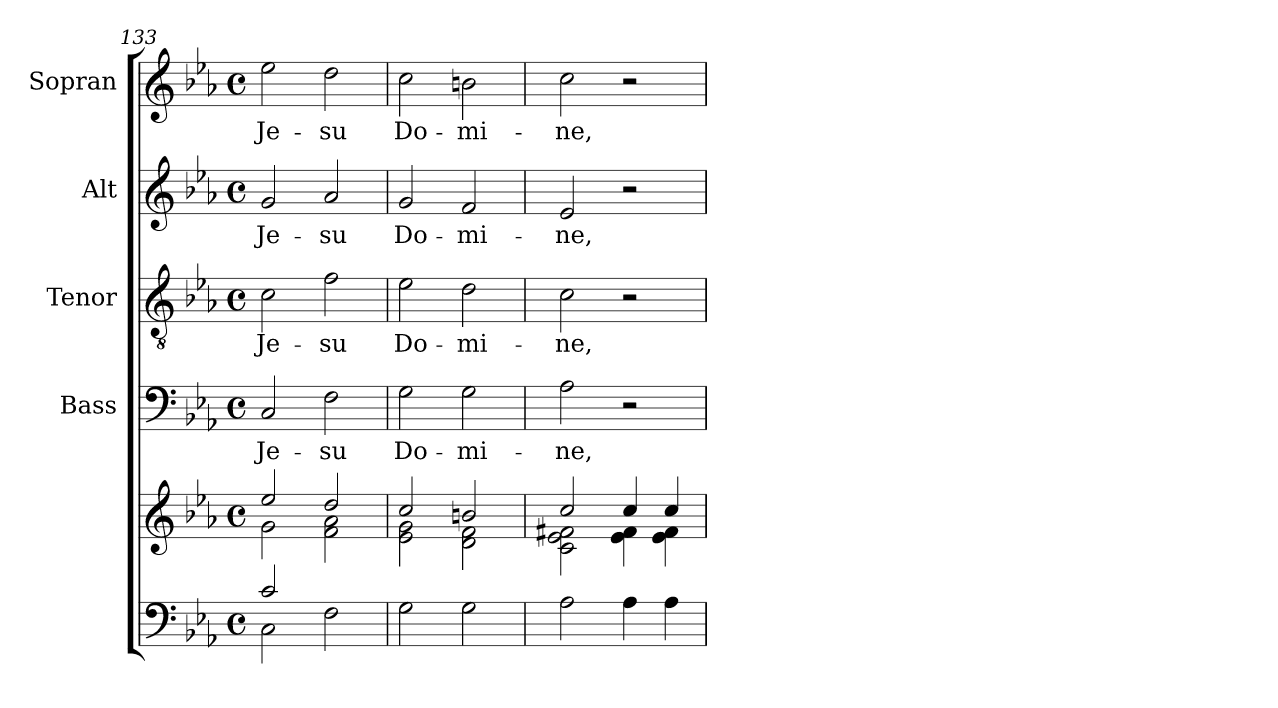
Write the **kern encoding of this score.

**kern	**kern	**kern	**text	**kern	**text	**kern	**text	**kern	**text
*part5	*part5	*part4	*part4	*part3	*part3	*part2	*part2	*part1	*part1
*staff6	*staff5	*staff4	*staff4	*staff3	*staff3	*staff2	*staff2	*staff1	*staff1
*	*	*I"Bass	*	*I"Tenor	*	*I"Alt	*	*I"Sopran	*
*	*	*I'B.	*	*I'T.	*	*I'A.	*	*I'S.	*
*clefF4	*clefG2	*clefF4	*	*clefGv2	*	*clefG2	*	*clefG2	*
*k[b-e-a-]	*k[b-e-a-]	*k[b-e-a-]	*	*k[b-e-a-]	*	*k[b-e-a-]	*	*k[b-e-a-]	*
*E-:	*E-:	*E-:	*	*E-:	*	*E-:	*	*E-:	*
*M4/4	*M4/4	*M4/4	*	*M4/4	*	*M4/4	*	*M4/4	*
*met(c)	*met(c)	*met(c)	*	*met(c)	*	*met(c)	*	*met(c)	*
=133	=133	=133	=133	=133	=133	=133	=133	=133	=133
*^	*^	*	*	*	*	*	*	*	*
!	!	!	!	!	!LO:LY:b	!	!LO:LY:b	!	!LO:LY:b	!	!LO:LY:b
2c/	2C\	2ee-/	2g\	2C/	Je-	2c\	Je-	2g/	Je-	2ee-\	Je-
!	!	!	!	!	!LO:LY:b	!	!LO:LY:b	!	!LO:LY:b	!	!LO:LY:b
2ryy	2F\	2dd/	2f\ 2a-\	2F\	-su	2f\	-su	2a-/	-su	2dd\	-su
=134	=134	=134	=134	=134	=134	=134	=134	=134	=134	=134	=134
!	!	!	!	!	!LO:LY:b	!	!LO:LY:b	!	!LO:LY:b	!	!LO:LY:b
*v	*v	*	*	*	*	*	*	*	*	*	*
2G\	2cc/	2e-\ 2g\	2G\	Do-	2e-\	Do-	2g/	Do-	2cc\	Do-
!	!	!	!	!LO:LY:b	!	!LO:LY:b	!	!LO:LY:b	!	!LO:LY:b
2G\	2bn/	2d\ 2f\	2G\	-mi-	2d\	-mi-	2f/	-mi-	2bn\	-mi-
=135	=135	=135	=135	=135	=135	=135	=135	=135	=135	=135
!	!	!	!	!LO:LY:b	!	!LO:LY:b	!	!LO:LY:b	!	!LO:LY:b
2A-\	2cc/	2c\ 2e-\ 2f#X\	2A-\	-ne,	2c\	-ne,	2e-/	-ne,	2cc\	-ne,
4A-\	4cc/	4e-\ 4f#\	2r	.	2r	.	2r	.	2r	.
4A-\	4cc/	4e-\ 4f#\	.	.	.	.	.	.	.	.
*	*v	*v	*	*	*	*	*	*	*	*
=	=	=	=	=	=	=	=	=	=
*-	*-	*-	*-	*-	*-	*-	*-	*-	*-
